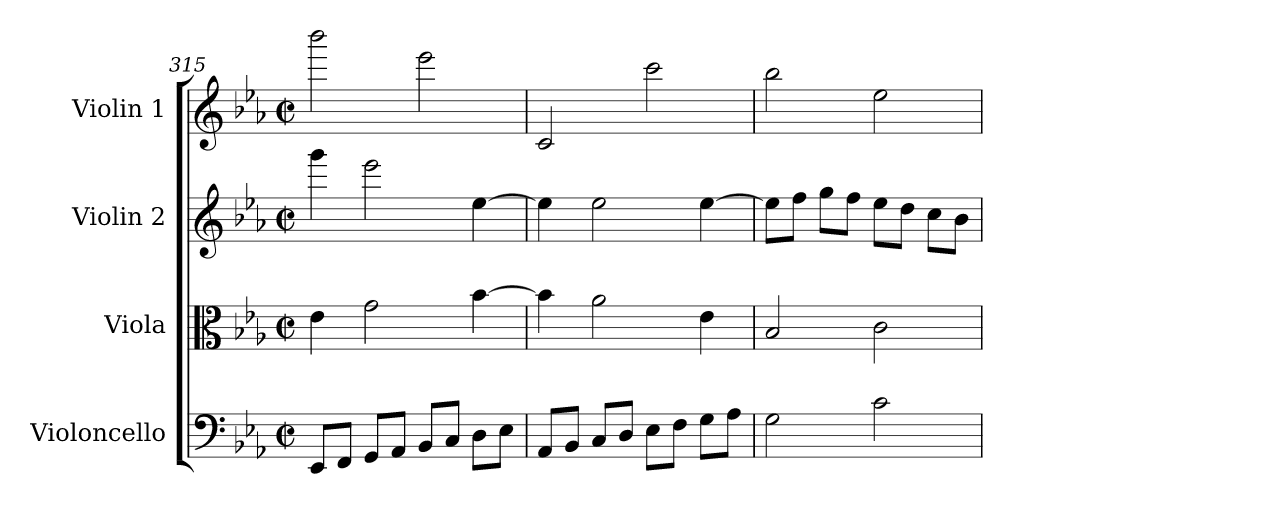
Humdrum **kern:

**kern	**kern	**kern	**kern
*part4	*part3	*part2	*part1
*staff4	*staff3	*staff2	*staff1
*I"Violoncello	*I"Viola	*I"Violin 2	*I"Violin 1
*I'Vc	*I'Vla	*I'Vln	*I'Vln
*clefF4	*clefC3	*clefG2	*clefG2
*k[b-e-a-]	*k[b-e-a-]	*k[b-e-a-]	*k[b-e-a-]
*M2/2	*M2/2	*M2/2	*M2/2
*met(c|)	*met(c|)	*met(c|)	*met(c|)
=315	=315	=315	=315
8EE-/L	4e-\	4ggg\	2bbb-\
8FF/J	.	.	.
8GG/L	2g\	2eee-\	.
8AA-/J	.	.	.
8BB-/L	.	.	2eee-\
8C/J	.	.	.
8D\L	[4b-\	[4ee-\	.
8E-\J	.	.	.
!!LO:LB:g=z
=316	=316	=316	=316
8AA-/L	4b-\]	4ee-\]	2c/
8BB-/J	.	.	.
8C/L	2a-\	2ee-\	.
8D/J	.	.	.
8E-\L	.	.	2ccc\
8F\J	.	.	.
8G\L	4e-\	[4ee-\	.
8A-\J	.	.	.
!!LO:LB:g=z
=317	=317	=317	=317
2G\	2B-/	8ee-\L]	2bb-\
.	.	8ff\J	.
.	.	8gg\L	.
.	.	8ff\J	.
2c\	2c\	8ee-\L	2ee-\
.	.	8dd\J	.
.	.	8cc\L	.
.	.	8b-\J	.
=	=	=	=
*-	*-	*-	*-
